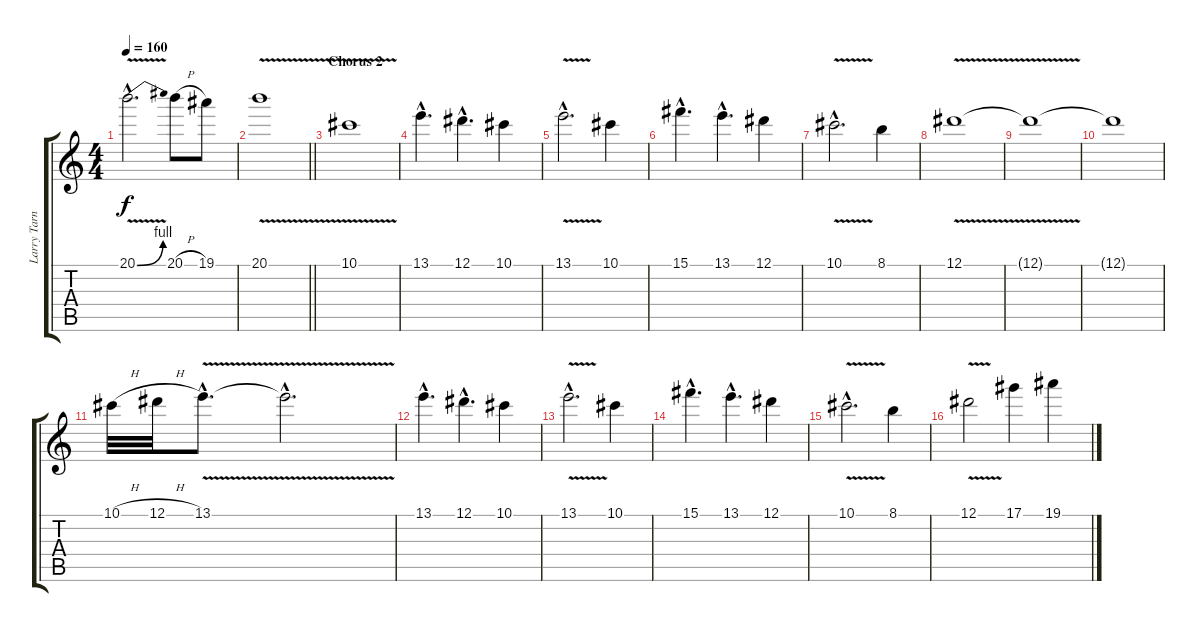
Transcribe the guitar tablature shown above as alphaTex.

\track ("Larry Tarnowski" "Larry Tarn") {instrument electricguitarclean}
\staff {score tabs}
\tuning (Eb4 Bb3 Gb3 Db3 Ab2 Eb2) {hide}
\ts (4 4)
\tempo 160
\clef g2
\ks c
20.1{be (bend 0 0 60 4) v hac}.2{d dy f} 20.1{h}.8 19.1.8 |
\barLineRight lightlight
20.1{v}.1 |
\section ("" "Chorus 2")
10.1{v}.1 |
13.1{hac}.4{d} 12.1{hac}.4{d} 10.1.4 |
13.1{v hac}.2{d} 10.1.4 |
15.1{hac}.4{d} 13.1{hac}.4{d} 12.1.4 |
10.1{v hac}.2{d} 8.1.4 |
12.1{v}.1 |
12.1{t}.1 |
12.1{t}.1 |
10.1{h}.32 12.1{h}.32 13.1{v hac}.8{d} 13.1{hac t}.2{d} |
13.1{hac}.4{d} 12.1{hac}.4{d} 10.1.4 |
13.1{v hac}.2{d} 10.1.4 |
15.1{hac}.4{d} 13.1{hac}.4{d} 12.1.4 |
10.1{v hac}.2{d} 8.1.4 |
12.1{v}.2 17.1.4 19.1.4
